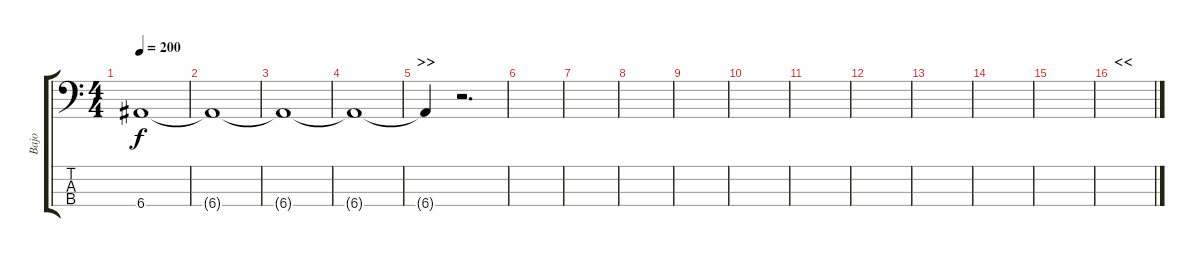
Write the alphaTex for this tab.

\track ("Bajo" "Bajo") {instrument electricbassfinger}
\staff {score tabs}
\tuning (G2 D2 A1 E1) {hide}
\ts (4 4)
\tempo 200
\clef f4
\ks c
6.4.1{dy f} |
6.4{t}.1 |
6.4{t}.1 |
6.4{t}.1 |
\section ("" ">>")
6.4{t}.4 r.2{d} |
|
|
|
|
|
|
|
|
|
|
\section ("" "<<")
